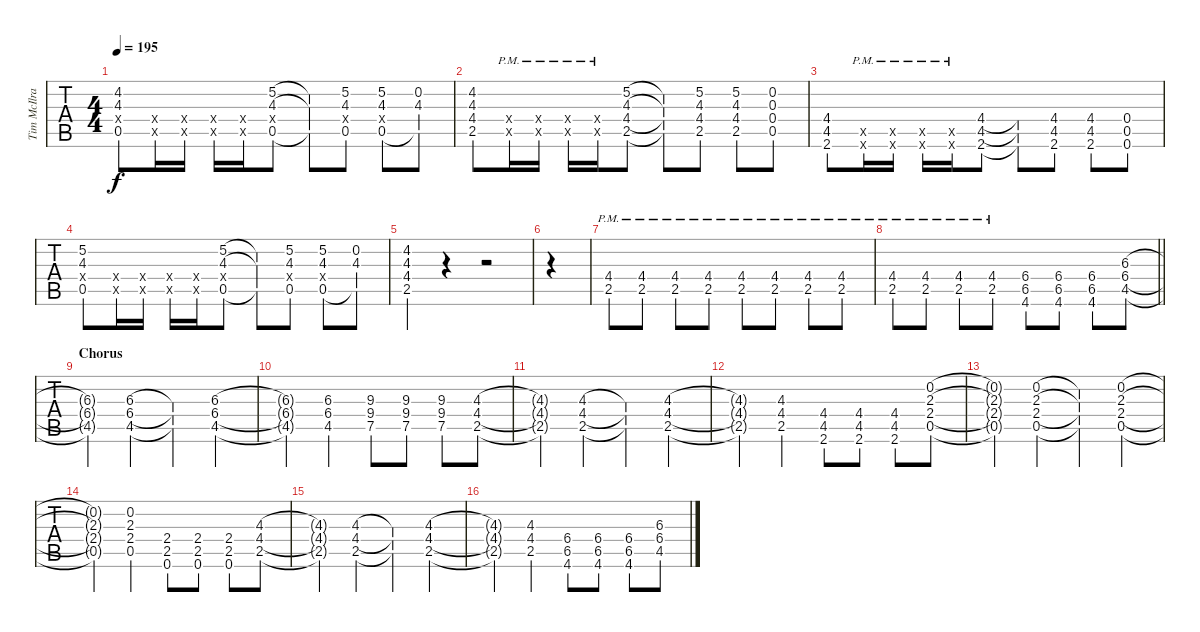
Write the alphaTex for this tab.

\track ("Tim McIlrath - Guitar One" "Tim McIlra") {instrument distortionguitar}
\staff {tabs}
\tuning (Eb4 Bb3 Gb3 Db3 Ab2 Eb2) {hide}
\ts (4 4)
\tempo 195
\clef g2
\ks c
(4.2 4.3 4.4{x} 0.5).8{dy f} (0.4{x} 0.5{x}).16 (0.4{x} 0.5{x}).16 (0.4{x} 0.5{x}).16 (0.4{x} 0.5{x}).16 (5.2 4.3 0.4{x} 0.5).8 (5.2{t} 4.3{t} 0.5{t}).8 (5.2 4.3 0.4{x} 0.5).8 (5.2 4.3 0.4{x} 0.5).8 (0.2 4.3 0.5{t}).8 |
(4.2 4.3 4.4 2.5).8 (4.4{pm x} 2.5{pm x}).16 (4.4{pm x} 2.5{pm x}).16 (4.4{pm x} 2.5{pm x}).16 (4.4{pm x} 2.5{pm x}).16 (5.2 4.3 4.4 2.5).8 (5.2{t} 4.3{t} 4.4{t} 2.5{t}).8 (5.2 4.3 4.4 2.5).8 (5.2 4.3 4.4 2.5).8 (0.2 0.3 0.4 0.5).8 |
(4.4 4.5 2.6).8 (4.5{pm x} 2.6{pm x}).16 (4.5{pm x} 2.6{pm x}).16 (4.5{pm x} 2.6{pm x}).16 (4.5{pm x} 2.6{pm x}).16 (4.4 4.5 2.6).8 (4.4{t} 4.5{t} 2.6{t}).8 (4.4 4.5 2.6).8 (4.4 4.5 2.6).8 (0.4 0.5 0.6).8 |
(5.2 4.3 4.4{x} 0.5).8 (0.4{x} 0.5{x}).16 (0.4{x} 0.5{x}).16 (0.4{x} 0.5{x}).16 (0.4{x} 0.5{x}).16 (5.2 4.3 0.4{x} 0.5).8 (5.2{t} 4.3{t} 0.5{t}).8 (5.2 4.3 0.4{x} 0.5).8 (5.2 4.3 0.4{x} 0.5).8 (0.2 4.3 0.5{t}).8 |
(4.2 4.3 4.4 2.5).4 r.4 r.2 |
|
(4.4{pm} 2.5{pm}).8 (4.4{pm} 2.5{pm}).8 (4.4{pm} 2.5{pm}).8 (4.4{pm} 2.5{pm}).8 (4.4{pm} 2.5{pm}).8 (4.4{pm} 2.5{pm}).8 (4.4{pm} 2.5{pm}).8 (4.4{pm} 2.5{pm}).8 |
\barLineRight lightlight
(4.4{pm} 2.5{pm}).8 (4.4{pm} 2.5{pm}).8 (4.4{pm} 2.5{pm}).8 (4.4{pm} 2.5{pm}).8 (6.4 6.5 4.6).8 (6.4 6.5 4.6).8 (6.4 6.5 4.6).8 (6.3 6.4 4.5).8 |
\section ("" "Chorus")
(6.3{t} 6.4{t} 4.5{t}).4 (6.3 6.4 4.5).4 (6.3{t} 6.4{t} 4.5{t}).4 (6.3 6.4 4.5).4 |
(6.3{t} 6.4{t} 4.5{t}).4 (6.3 6.4 4.5).4 (9.3 9.4 7.5).8 (9.3 9.4 7.5).8 (9.3 9.4 7.5).8 (4.3 4.4 2.5).8 |
(4.3{t} 4.4{t} 2.5{t}).4 (4.3 4.4 2.5).4 (4.3{t} 4.4{t} 2.5{t}).4 (4.3 4.4 2.5).4 |
(4.3{t} 4.4{t} 2.5{t}).4 (4.3 4.4 2.5).4 (4.4 4.5 2.6).8 (4.4 4.5 2.6).8 (4.4 4.5 2.6).8 (0.2 2.3 2.4 0.5).8 |
(0.2{t} 2.3{t} 2.4{t} 0.5{t}).4 (0.2 2.3 2.4 0.5).4 (0.2{t} 2.3{t} 2.4{t} 0.5{t}).4 (0.2 2.3 2.4 0.5).4 |
(0.2{t} 2.3{t} 2.4{t} 0.5{t}).4 (0.2 2.3 2.4 0.5).4 (2.4 2.5 0.6).8 (2.4 2.5 0.6).8 (2.4 2.5 0.6).8 (4.3 4.4 2.5).8 |
(4.3{t} 4.4{t} 2.5{t}).4 (4.3 4.4 2.5).4 (4.3{t} 4.4{t} 2.5{t}).4 (4.3 4.4 2.5).4 |
(4.3{t} 4.4{t} 2.5{t}).4 (4.3 4.4 2.5).4 (6.4 6.5 4.6).8 (6.4 6.5 4.6).8 (6.4 6.5 4.6).8 (6.3 6.4 4.5).8
